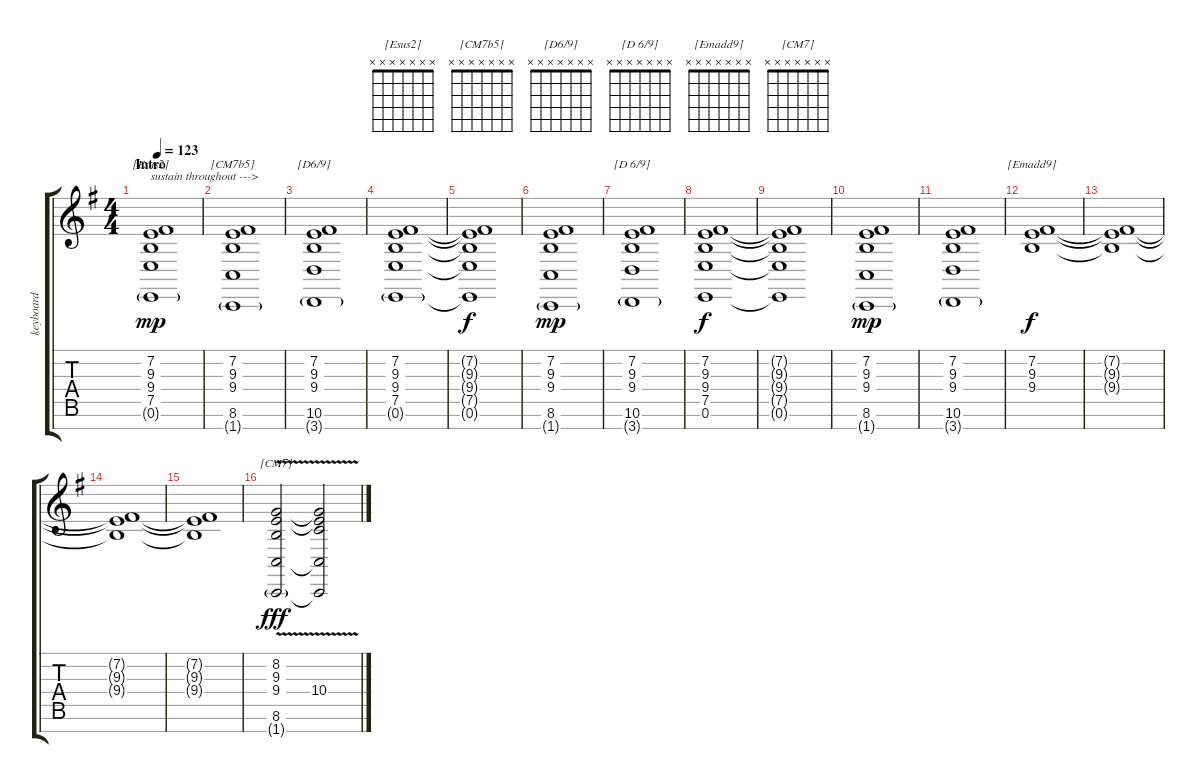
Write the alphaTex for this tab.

\track ("keyboard" "keyboard") {instrument synthstrings1}
\staff {score tabs}
\tuning (E4 B3 G3 D3 A2 E2 B1) {hide}
\chord ("[Esus2]" x x x x x x x)
\chord ("[CM7b5]" x x x x x x x)
\chord ("[D6/9]" x x x x x x x)
\chord ("[D 6/9]" x x x x x x x)
\chord ("[Emadd9]" x x x x x x x)
\chord ("[CM7]" x x x x x x x)
\ts (4 4)
\section ("" "Intro")
\tempo 123
\clef g2
\ks g
(7.2 9.3 9.4 7.5 0.6{g}).1{ch "[Esus2]" txt "sustain throughout --->" dy mp instrument synthstrings1} |
(7.2 9.3 9.4 8.6 1.7{g}).1{ch "[CM7b5]"} |
(7.2 9.3 9.4 10.6 3.7{g}).1{ch "[D6/9]"} |
(7.2 9.3 9.4 7.5 0.6{g}).1 |
(7.2{t} 9.3{t} 9.4{t} 7.5{t} 0.6{t}).1{dy f} |
(7.2 9.3 9.4 8.6 1.7{g}).1{dy mp} |
(7.2 9.3 9.4 10.6 3.7{g}).1{ch "[D 6/9]"} |
(7.2 9.3 9.4 7.5 0.6).1{dy f} |
(7.2{t} 9.3{t} 9.4{t} 7.5{t} 0.6{t}).1 |
(7.2 9.3 9.4 8.6 1.7{g}).1{dy mp} |
(7.2 9.3 9.4 10.6 3.7{g}).1 |
(7.2 9.3 9.4).1{ch "[Emadd9]" dy f} |
(7.2{t} 9.3{t} 9.4{t}).1 |
(7.2{t} 9.3{t} 9.4{t}).1 |
(7.2{t} 9.3{t} 9.4{t}).1 |
(8.2{v} 9.3 9.4 8.6 1.7{g}).2{ch "[CM7]" dy fff} (8.2{t} 9.3{t} 10.4{v} 8.6{t} 1.7{t}).2
